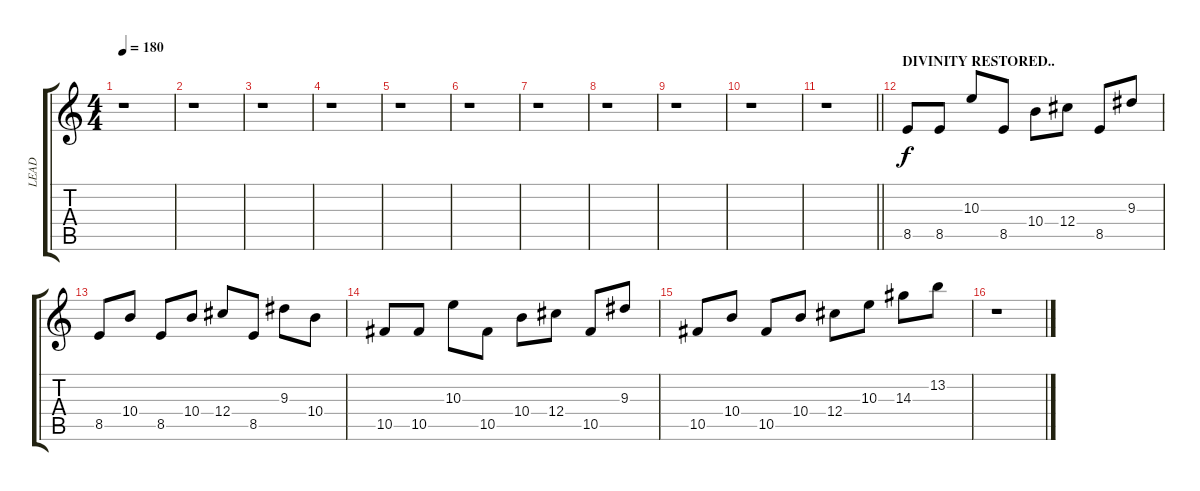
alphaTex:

\track ("LEAD" "LEAD") {instrument distortionguitar}
\staff {score tabs}
\tuning (Eb4 Bb3 Gb3 Db3 Ab2 Db2) {hide}
\ts (4 4)
\tempo 180
\clef g2
\ks c
r.1{dy f} |
r.1 |
r.1 |
r.1 |
r.1 |
r.1 |
r.1 |
r.1 |
r.1 |
r.1 |
\barLineRight lightlight
r.1 |
\section ("" "DIVINITY RESTORED..")
8.5.8{volume 16} 8.5.8 10.3.8 8.5.8 10.4.8 12.4.8 8.5.8 9.3.8 |
8.5.8 10.4.8 8.5.8 10.4.8 12.4.8 8.5.8 9.3.8 10.4.8 |
10.5.8 10.5.8 10.3.8 10.5.8 10.4.8 12.4.8 10.5.8 9.3.8 |
10.5.8 10.4.8 10.5.8 10.4.8 12.4.8 10.3.8 14.3.8 13.2.8 |
r.1
